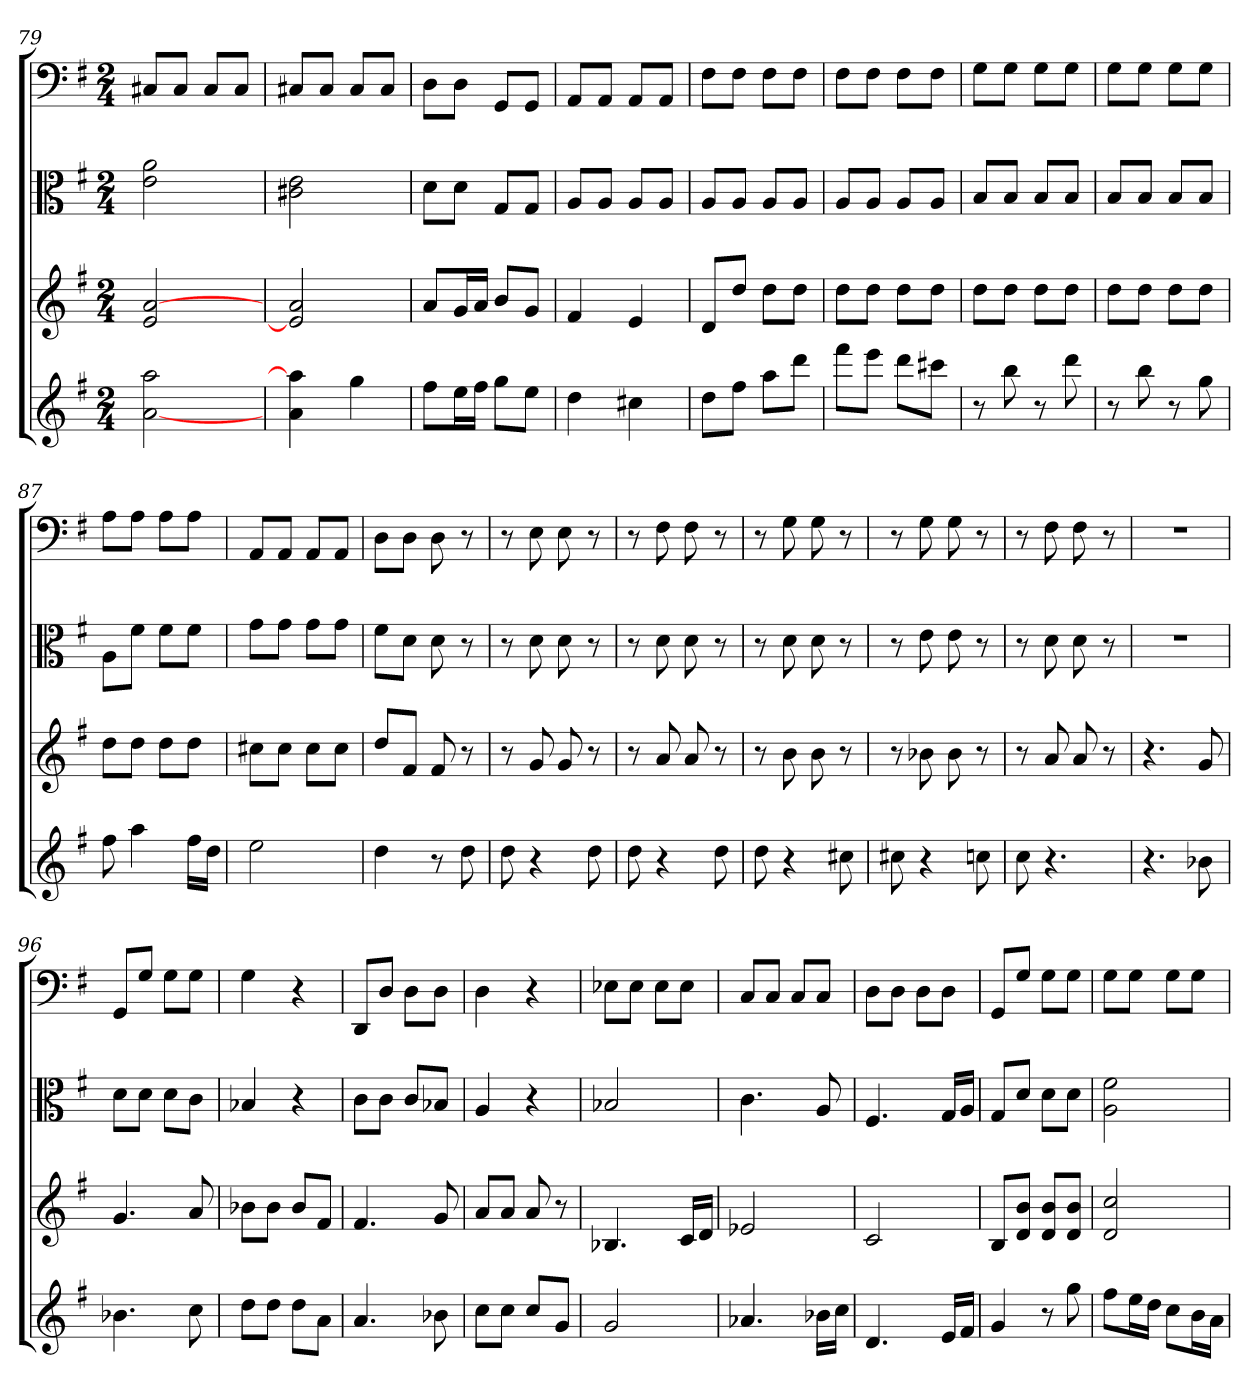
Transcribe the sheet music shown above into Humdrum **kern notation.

**kern	**kern	**kern	**kern
*part4	*part3	*part2	*part1
*staff4	*staff3	*staff2	*staff1
*	*	*clefC3	*clefF4
*k[f#]	*k[f#]	*k[f#]	*k[f#]
*G:	*G:	*G:	*G:
*M2/4	*M2/4	*M2/4	*M2/4
=79	=79	=79	=79
[2a 2aa	2e [2a	2e 2a	8C#X/L
.	.	.	8C#/J
.	.	.	8C#/L
.	.	.	8C#/J
=80	=80	=80	=80
4a 4aa]	2e] 2a	2c#X 2e	8C#X/L
.	.	.	8C#/J
4gg	.	.	8C#/L
.	.	.	8C#/J
=81	=81	=81	=81
8ff#L	8aL	8d\L	8D\L
16eeL	16gL	8d\J	8D\J
16ff#JJ	16aJJ	.	.
8ggL	8bL	8G/L	8GG/L
8eeJ	8gJ	8G/J	8GG/J
=82	=82	=82	=82
4dd	4f#	8A/L	8AA/L
.	.	8A/J	8AA/J
4cc#X	4e	8A/L	8AA/L
.	.	8A/J	8AA/J
=83	=83	=83	=83
8ddL	8dL	8A/L	8F#\L
8ff#J	8ddJ	8A/J	8F#\J
8aaL	8ddL	8A/L	8F#\L
8dddJ	8ddJ	8A/J	8F#\J
=84	=84	=84	=84
8fff#L	8ddL	8A/L	8F#\L
8eeeJ	8ddJ	8A/J	8F#\J
8dddL	8ddL	8A/L	8F#\L
8ccc#XJ	8ddJ	8A/J	8F#\J
=85	=85	=85	=85
8r	8ddL	8B/L	8G\L
8bb	8ddJ	8B/J	8G\J
8r	8ddL	8B/L	8G\L
8ddd	8ddJ	8B/J	8G\J
=86	=86	=86	=86
8r	8ddL	8B/L	8G\L
8bb	8ddJ	8B/J	8G\J
8r	8ddL	8B/L	8G\L
8gg	8ddJ	8B/J	8G\J
=87	=87	=87	=87
8ff#	8ddL	8A\L	8A\L
4aa	8ddJ	8f#\J	8A\J
.	8ddL	8f#\L	8A\L
16ff#LL	8ddJ	8f#\J	8A\J
16ddJJ	.	.	.
=88	=88	=88	=88
2ee	8cc#XL	8g\L	8AA/L
.	8cc#J	8g\J	8AA/J
.	8cc#L	8g\L	8AA/L
.	8cc#J	8g\J	8AA/J
=89	=89	=89	=89
4dd	8ddL	8f#\L	8D\L
.	8f#J	8d\J	8D\J
8r	8f#	8d	8D
8dd	8r	8r	8r
=90	=90	=90	=90
8dd	8r	8r	8r
4r	8g	8d	8E
.	8g	8d	8E
8dd	8r	8r	8r
=91	=91	=91	=91
8dd	8r	8r	8r
4r	8a	8d	8F#
.	8a	8d	8F#
8dd	8r	8r	8r
=92	=92	=92	=92
8dd	8r	8r	8r
4r	8b	8d	8G
.	8b	8d	8G
8cc#X	8r	8r	8r
=93	=93	=93	=93
8cc#X	8r	8r	8r
4r	8b-X	8e	8G
.	8b-	8e	8G
8ccn	8r	8r	8r
=94	=94	=94	=94
8cc	8r	8r	8r
4.r	8a	8d	8F#
.	8a	8d	8F#
.	8r	8r	8r
=95	=95	=95	=95
4.r	4.r	2r	2r
8b-X	8g	.	.
=96	=96	=96	=96
4.b-X	4.g	8d\L	8GG/L
.	.	8d\J	8G/J
.	.	8d\L	8G\L
8cc	8a	8c\J	8G\J
=97	=97	=97	=97
8ddL	8b-XL	4B-X	4G
8ddJ	8b-J	.	.
8ddL	8b-L	4r	4r
8aJ	8f#J	.	.
=98	=98	=98	=98
4.a	4.f#	8c\L	8DD/L
.	.	8c\J	8D/J
.	.	8c/L	8D\L
8b-X	8g	8B-X/J	8D\J
=99	=99	=99	=99
8ccL	8aL	4A	4D
8ccJ	8aJ	.	.
8ccL	8a	4r	4r
8gJ	8r	.	.
=100	=100	=100	=100
2g	4.B-X	2B-X	8E-X\L
.	.	.	8E-\J
.	.	.	8E-\L
.	16cLL	.	8E-\J
.	16dJJ	.	.
=101	=101	=101	=101
4.a-X	2e-X	4.c	8C/L
.	.	.	8C/J
.	.	.	8C/L
16b-XLL	.	8A	8C/J
16ccJJ	.	.	.
=102	=102	=102	=102
4.d	2c	4.F#	8D\L
.	.	.	8D\J
.	.	.	8D\L
16eLL	.	16G/LL	8D\J
16f#JJ	.	16A/JJ	.
=103	=103	=103	=103
4g	8BL	8G/L	8GG/L
.	8d 8bJ	8d/J	8G/J
8r	8d 8bL	8d\L	8G\L
8gg	8d 8bJ	8d\J	8G\J
=104	=104	=104	=104
8ff#L	2d 2cc	2A 2f#	8G\L
16eeL	.	.	8G\J
16ddJJ	.	.	.
8ccL	.	.	8G\L
16bL	.	.	8G\J
16aJJ	.	.	.
=	=	=	=
*-	*-	*-	*-
